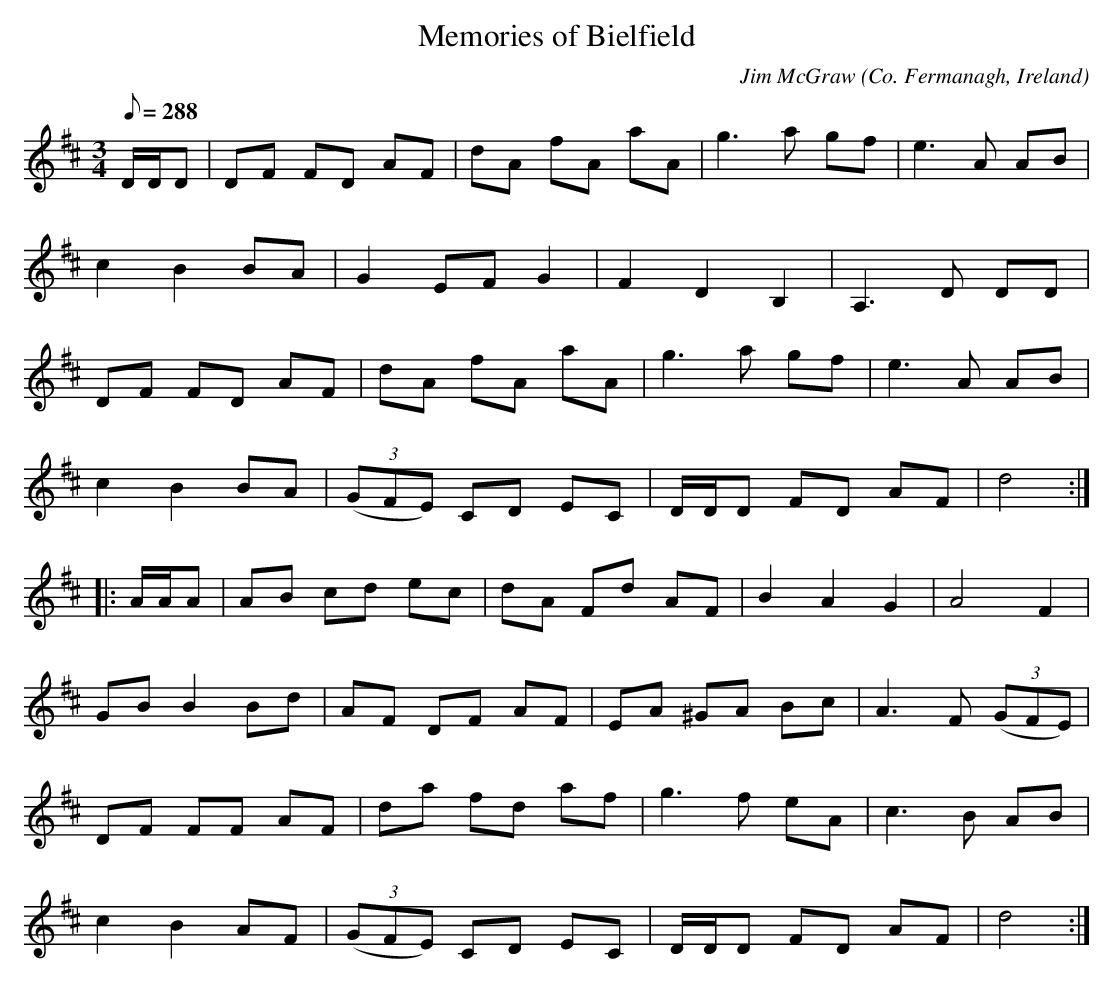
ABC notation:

X:1
T:Memories of Bielfield
C:Jim McGraw
O:Co. Fermanagh, Ireland
L:1/8
Q:288
M:3/4
K:D
D/D/D|DF FD AF|dA fA aA|g3 a gf|e3 A AB|
c2 B2 BA|G2 EF G2|F2 D2 B,2|A,3 D DD|
DF FD AF|dA fA aA|g3 a gf|e3 A AB|
c2 B2 BA|(3(GFE) CD EC|D/D/D FD AF|d4:|
|:A/A/A|AB cd ec|dA Fd AF|B2 A2 G2|A4 F2|
GB B2 Bd|AF DF AF|EA ^GA Bc|A3 F (3(GFE)|
DF FF AF|da fd af|g3 f eA|c3 B AB|
c2 B2 AF|(3(GFE) CD EC|D/D/D FD AF|d4:|
